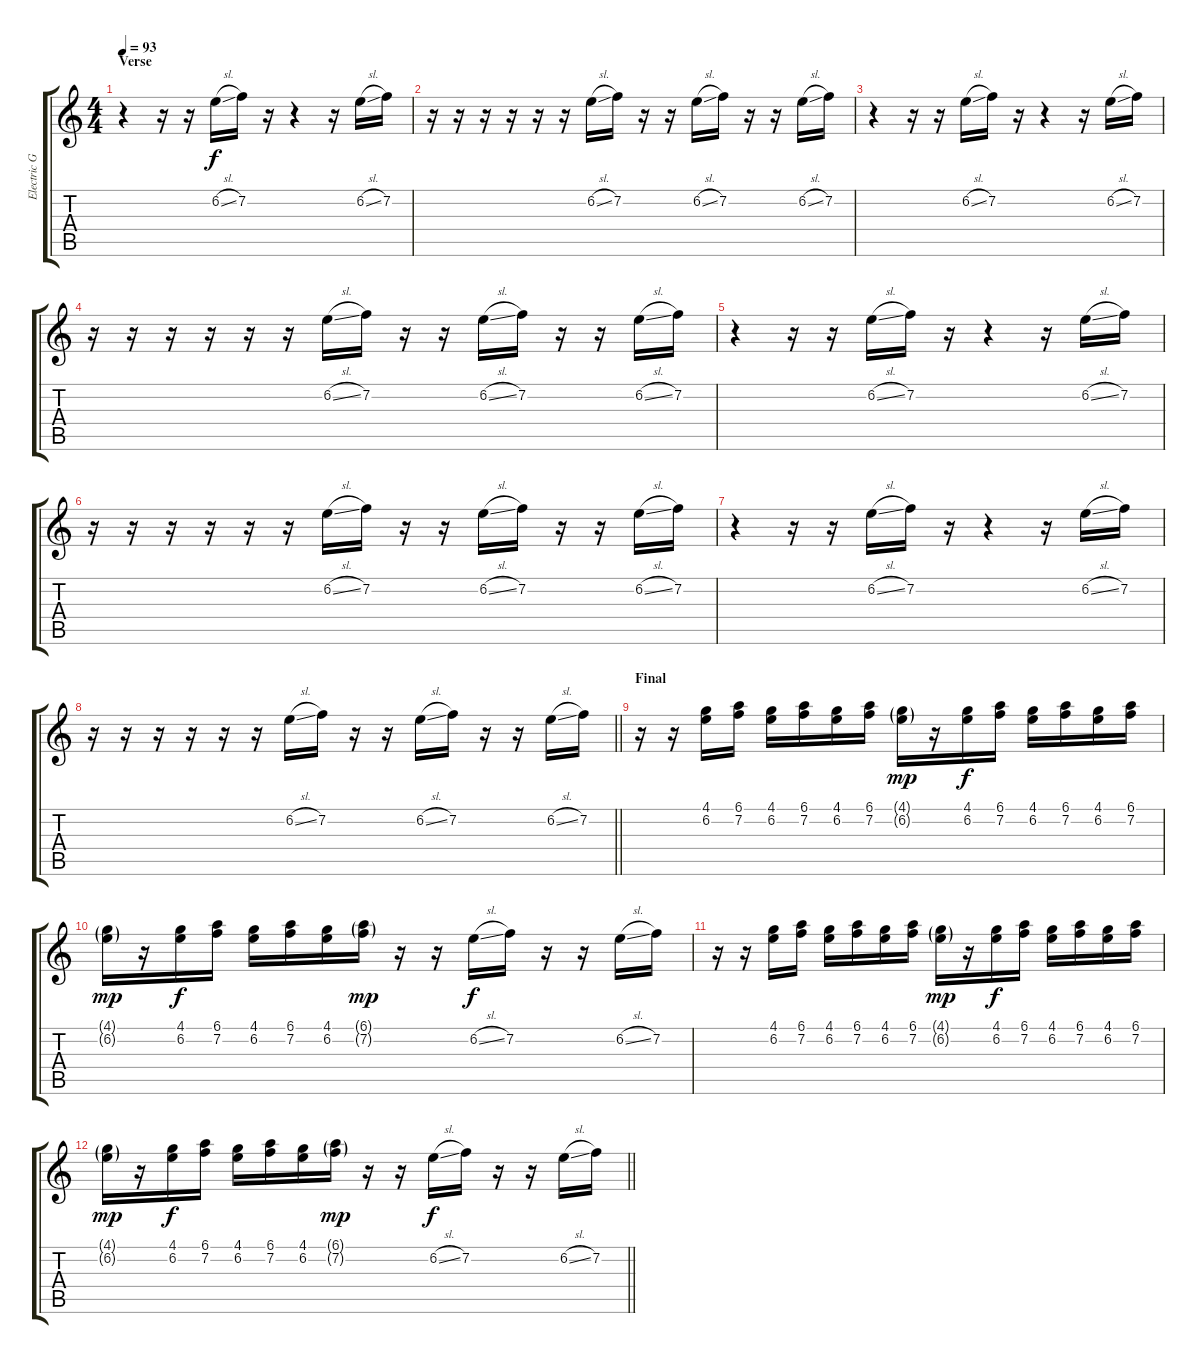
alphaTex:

\track ("Electric Guitar - Melodic" "Electric G") {instrument overdrivenguitar}
\staff {score tabs}
\tuning (Eb4 Bb3 Gb3 Db3 Ab2 Eb2) {hide}
\ts (4 4)
\section ("" "Verse")
\tempo 93
\clef g2
\ks c
r.4{dy mp} r.16 r.16 6.2{sl}.16{dy f} 7.2.16 r.16 r.4 r.16 6.2{sl}.16 7.2.16 |
r.16 r.16 r.16 r.16 r.16 r.16 6.2{sl}.16 7.2.16 r.16 r.16 6.2{sl}.16 7.2.16 r.16 r.16 6.2{sl}.16 7.2.16 |
r.4 r.16 r.16 6.2{sl}.16 7.2.16 r.16 r.4 r.16 6.2{sl}.16 7.2.16 |
r.16 r.16 r.16 r.16 r.16 r.16 6.2{sl}.16 7.2.16 r.16 r.16 6.2{sl}.16 7.2.16 r.16 r.16 6.2{sl}.16 7.2.16 |
r.4 r.16 r.16 6.2{sl}.16 7.2.16 r.16 r.4 r.16 6.2{sl}.16 7.2.16 |
r.16 r.16 r.16 r.16 r.16 r.16 6.2{sl}.16 7.2.16 r.16 r.16 6.2{sl}.16 7.2.16 r.16 r.16 6.2{sl}.16 7.2.16 |
r.4 r.16 r.16 6.2{sl}.16 7.2.16 r.16 r.4 r.16 6.2{sl}.16 7.2.16 |
\barLineRight lightlight
r.16 r.16 r.16 r.16 r.16 r.16 6.2{sl}.16 7.2.16 r.16 r.16 6.2{sl}.16 7.2.16 r.16 r.16 6.2{sl}.16 7.2.16 |
\section ("" "Final")
r.16 r.16 (4.1 6.2).16 (6.1 7.2).16 (4.1 6.2).16 (6.1 7.2).16 (4.1 6.2).16 (6.1 7.2).16 (4.1{g} 6.2{g}).16{dy mp} r.16 (4.1 6.2).16{dy f} (6.1 7.2).16 (4.1 6.2).16 (6.1 7.2).16 (4.1 6.2).16 (6.1 7.2).16 |
(4.1{g} 6.2{g}).16{dy mp} r.16 (4.1 6.2).16{dy f} (6.1 7.2).16 (4.1 6.2).16 (6.1 7.2).16 (4.1 6.2).16 (6.1{g} 7.2{g}).16{dy mp} r.16 r.16 6.2{sl}.16{dy f} 7.2.16 r.16 r.16 6.2{sl}.16 7.2.16 |
r.16 r.16 (4.1 6.2).16 (6.1 7.2).16 (4.1 6.2).16 (6.1 7.2).16 (4.1 6.2).16 (6.1 7.2).16 (4.1{g} 6.2{g}).16{dy mp} r.16 (4.1 6.2).16{dy f} (6.1 7.2).16 (4.1 6.2).16 (6.1 7.2).16 (4.1 6.2).16 (6.1 7.2).16 |
\barLineRight lightlight
(4.1{g} 6.2{g}).16{dy mp} r.16 (4.1 6.2).16{dy f} (6.1 7.2).16 (4.1 6.2).16 (6.1 7.2).16 (4.1 6.2).16 (6.1{g} 7.2{g}).16{dy mp} r.16 r.16 6.2{sl}.16{dy f} 7.2.16 r.16 r.16 6.2{sl}.16 7.2.16
